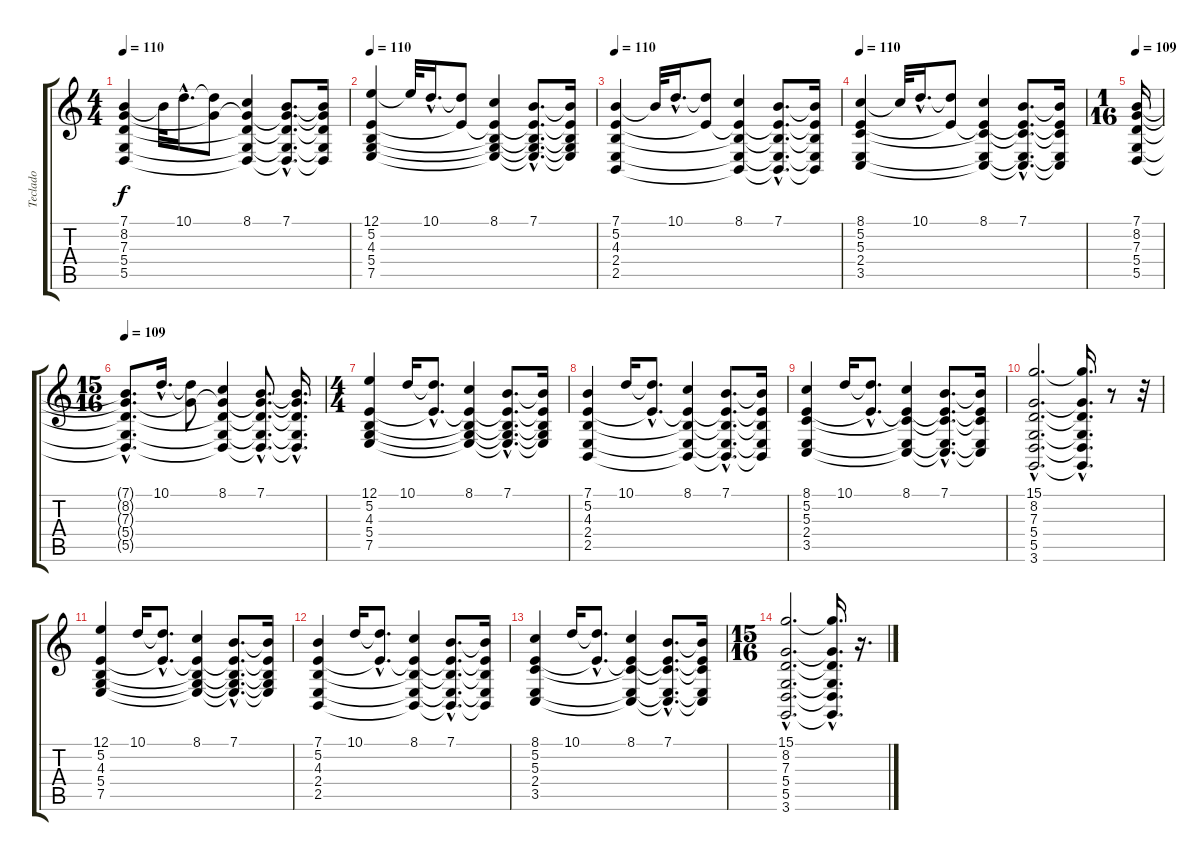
\track ("Teclado" "Teclado") {instrument synthstrings1}
\staff {score tabs}
\tuning (E4 B3 G3 D3 A2 E2) {hide}
\ts (4 4)
\tempo 110
\clef g2
\ks c
(7.1 8.2 7.3 5.4 5.5).4{dy f} 7.1{t}.32 10.1{hac}.16{d} (10.1{t} 8.2{t}).8 (8.1 8.2{t} 7.3{t} 5.4{t} 5.5{t}).4 (7.1{hac} 8.2{t} 7.3{hac t} 5.4{hac t} 5.5{hac t}).8{d} (7.1{t} 8.2{t} 7.3{t} 5.4{t} 5.5{t}).16 |
\tempo 110
(12.1 5.2 4.3 5.4 7.5).4 12.1{t}.32 10.1{hac}.16{d} (10.1{t} 5.2{t}).8 (8.1 5.2{t} 4.3{t} 5.4{t} 7.5{t}).4 (7.1{hac} 5.2{t} 4.3{hac t} 5.4{hac t} 7.5{hac t}).8{d} (7.1{t} 5.2{t} 4.3{t} 5.4{t} 7.5{t}).16 |
\tempo 110
(7.1 5.2 4.3 2.4 2.5).4 7.1{t}.32 10.1{hac}.16{d} (10.1{t} 5.2{t}).8 (8.1 5.2{t} 4.3{t} 2.4{t} 2.5{t}).4 (7.1{hac} 5.2{t} 4.3{hac t} 2.4{hac t} 2.5{hac t}).8{d} (7.1{t} 5.2{t} 4.3{t} 2.4{t} 2.5{t}).16 |
\tempo 110
(8.1 5.2 5.3 2.4 3.5).4 8.1{t}.32 10.1{hac}.16{d} (10.1{t} 5.2{t}).8 (8.1 5.2{t} 5.3{t} 2.4{t} 3.5{t}).4 (7.1{hac} 5.2{t} 5.3{hac t} 2.4{hac t} 3.5{hac t}).8{d} (7.1{t} 5.2{t} 5.3{t} 2.4{t} 3.5{t}).16 |
\ts (1 16)
\tempo 109
(7.1 8.2 7.3 5.4 5.5).16 |
\ts (15 16)
\tempo 109
(7.1{hac t} 8.2{hac t} 7.3{hac t} 5.4{hac t} 5.5{hac t}).8{d} 10.1{hac}.16{d} (10.1{t} 8.2{t}).8 (8.1 8.2{t} 7.3{t} 5.4{t} 5.5{t}).4 (7.1{hac} 8.2{t} 7.3{hac t} 5.4{hac t} 5.5{hac t}).8{d} (7.1{hac t} 8.2{hac t} 7.3{hac t} 5.4{hac t} 5.5{hac t}).16{d} |
\ts (4 4)
(12.1 5.2 4.3 5.4 7.5).4 10.1.16 (10.1{hac t} 5.2{hac t}).8{d} (8.1 5.2{t} 4.3{t} 5.4{t} 7.5{t}).4 (7.1{hac} 5.2{t} 4.3{hac t} 5.4{hac t} 7.5{hac t}).8{d} (7.1{t} 5.2{t} 4.3{t} 5.4{t} 7.5{t}).16 |
(7.1 5.2 4.3 2.4 2.5).4 10.1.16 (10.1{hac t} 5.2{hac t}).8{d} (8.1 5.2{t} 4.3{t} 2.4{t} 2.5{t}).4 (7.1{hac} 5.2{t} 4.3{hac t} 2.4{hac t} 2.5{hac t}).8{d} (7.1{t} 5.2{t} 4.3{t} 2.4{t} 2.5{t}).16 |
(8.1 5.2 5.3 2.4 3.5).4 10.1.16 (10.1{hac t} 5.2{hac t}).8{d} (8.1 5.2{t} 5.3{t} 2.4{t} 3.5{t}).4 (7.1{hac} 5.2{t} 5.3{hac t} 2.4{hac t} 3.5{hac t}).8{d} (7.1{t} 5.2{t} 5.3{t} 2.4{t} 3.5{t}).16 |
(15.1{hac} 8.2{hac} 7.3{hac} 5.4{hac} 5.5{hac} 3.6{hac}).2{d} (15.1{hac t} 8.2{hac t} 7.3{hac t} 5.4{hac t} 5.5{hac t} 3.6{hac t}).16{d} r.8 r.32 |
(12.1 5.2 4.3 5.4 7.5).4 10.1.16 (10.1{hac t} 5.2{hac t}).8{d} (8.1 5.2{t} 4.3{t} 5.4{t} 7.5{t}).4 (7.1{hac} 5.2{t} 4.3{hac t} 5.4{hac t} 7.5{hac t}).8{d} (7.1{t} 5.2{t} 4.3{t} 5.4{t} 7.5{t}).16 |
(7.1 5.2 4.3 2.4 2.5).4 10.1.16 (10.1{hac t} 5.2{hac t}).8{d} (8.1 5.2{t} 4.3{t} 2.4{t} 2.5{t}).4 (7.1{hac} 5.2{t} 4.3{hac t} 2.4{hac t} 2.5{hac t}).8{d} (7.1{t} 5.2{t} 4.3{t} 2.4{t} 2.5{t}).16 |
(8.1 5.2 5.3 2.4 3.5).4 10.1.16 (10.1{hac t} 5.2{hac t}).8{d} (8.1 5.2{t} 5.3{t} 2.4{t} 3.5{t}).4 (7.1{hac} 5.2{t} 5.3{hac t} 2.4{hac t} 3.5{hac t}).8{d} (7.1{t} 5.2{t} 5.3{t} 2.4{t} 3.5{t}).16 |
\ts (15 16)
(15.1{hac} 8.2{hac} 7.3{hac} 5.4{hac} 5.5{hac} 3.6{hac}).2{d volume 0} (15.1{hac t} 8.2{hac t} 7.3{hac t} 5.4{hac t} 5.5{hac t} 3.6{hac t}).16{d} r.16{d}
